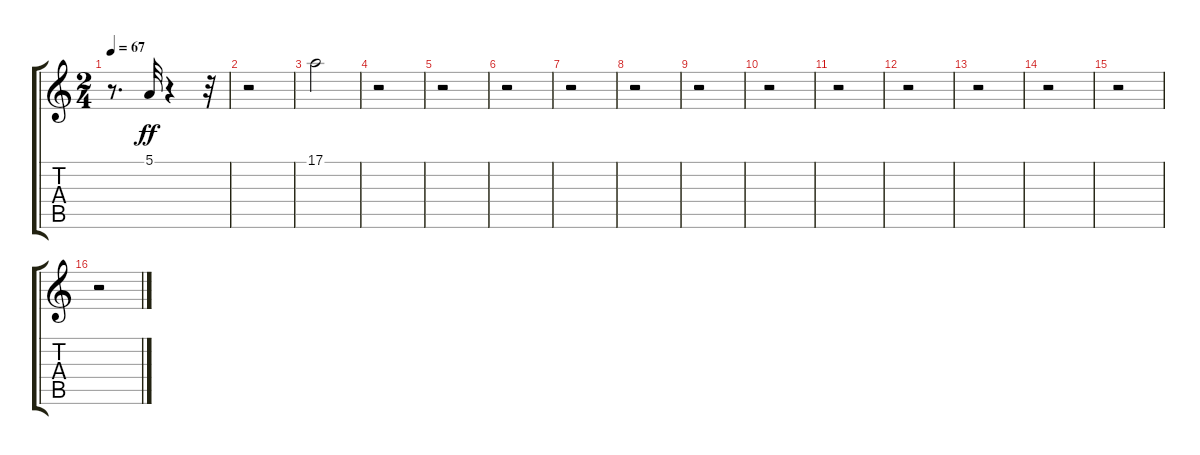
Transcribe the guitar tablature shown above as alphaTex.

\track "" {instrument glockenspiel}
\staff {score tabs}
\tuning (E4 B3 G3 D3 A2 E2) {hide}
\ts (2 4)
\tempo 67
\clef g2
\ks c
r.8{d dy ff} 5.1.32 r.4 r.32 |
r.2 |
17.1.2 |
r.2 |
r.2 |
r.2 |
r.2 |
r.2 |
r.2 |
r.2 |
r.2 |
r.2 |
r.2 |
r.2 |
r.2 |
r.2
